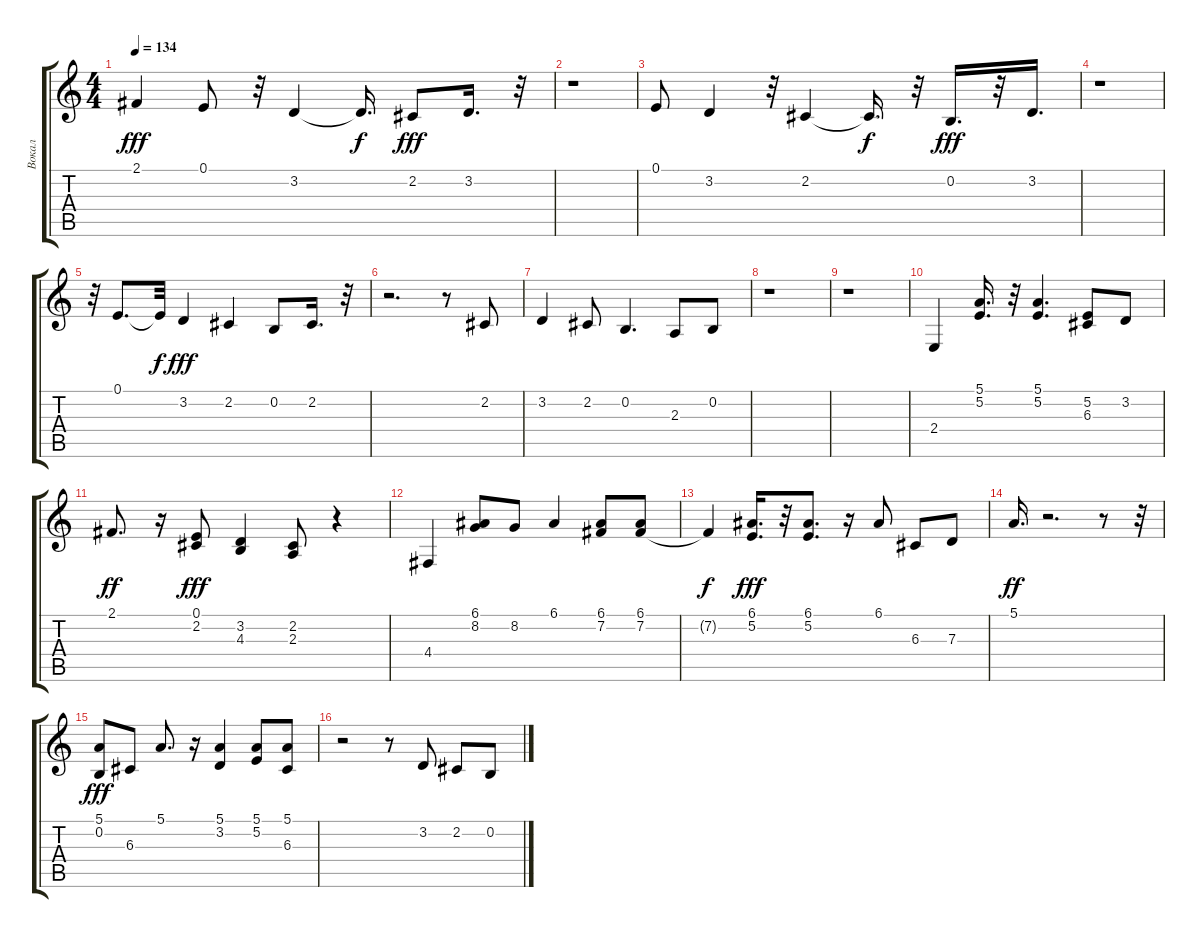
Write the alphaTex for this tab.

\track ("Вокал" "Вокал") {instrument lead8bassandlead}
\staff {score tabs}
\tuning (E4 B3 G3 D3 A2 E2) {hide}
\ts (4 4)
\tempo 134
\clef g2
\ks c
2.1.4{dy fff} 0.1.8 r.32 3.2.4 3.2{t}.16{d dy f} 2.2.8{dy fff} 3.2.16{d} r.32 |
r.1 |
0.1.8 3.2.4 r.32 2.2.4 2.2{t}.16{d dy f} r.32 0.2.16{d dy fff} r.32 3.2.16{d} |
r.1 |
r.32 0.1.8{d} 0.1{t}.32{dy f} 3.2.4{dy fff} 2.2.4 0.2.8 2.2.16{d} r.32 |
r.2{d} r.8 2.2.8 |
3.2.4 2.2.8 0.2.4{d} 2.3.8 0.2.8 |
r.1 |
r.1 |
2.4.4{volume 11} (5.1 5.2).16{d} r.32 (5.1 5.2).4{d} (5.2 6.3).8 3.2.8 |
2.1.8{d dy ff} r.16 (0.1 2.2).8{dy fff} (3.2 4.3).4 (2.2 2.3).8 r.4 |
4.4.4 (6.1 8.2).8 8.2.8 6.1.4 (6.1 7.2).8 (6.1 7.2).8 |
7.2{t}.4{dy f} (6.1 5.2).16{d dy fff} r.32 (6.1 5.2).8{d} r.16 6.1.8 6.3.8 7.3.8 |
5.1.16{d dy ff} r.2{d} r.8 r.32 |
(5.1 0.2).8{dy fff} 6.3.8 5.1.8{d} r.16 (5.1 3.2).4 (5.1 5.2).8 (5.1 6.3).8 |
r.2 r.8 3.2.8 2.2.8 0.2.8
